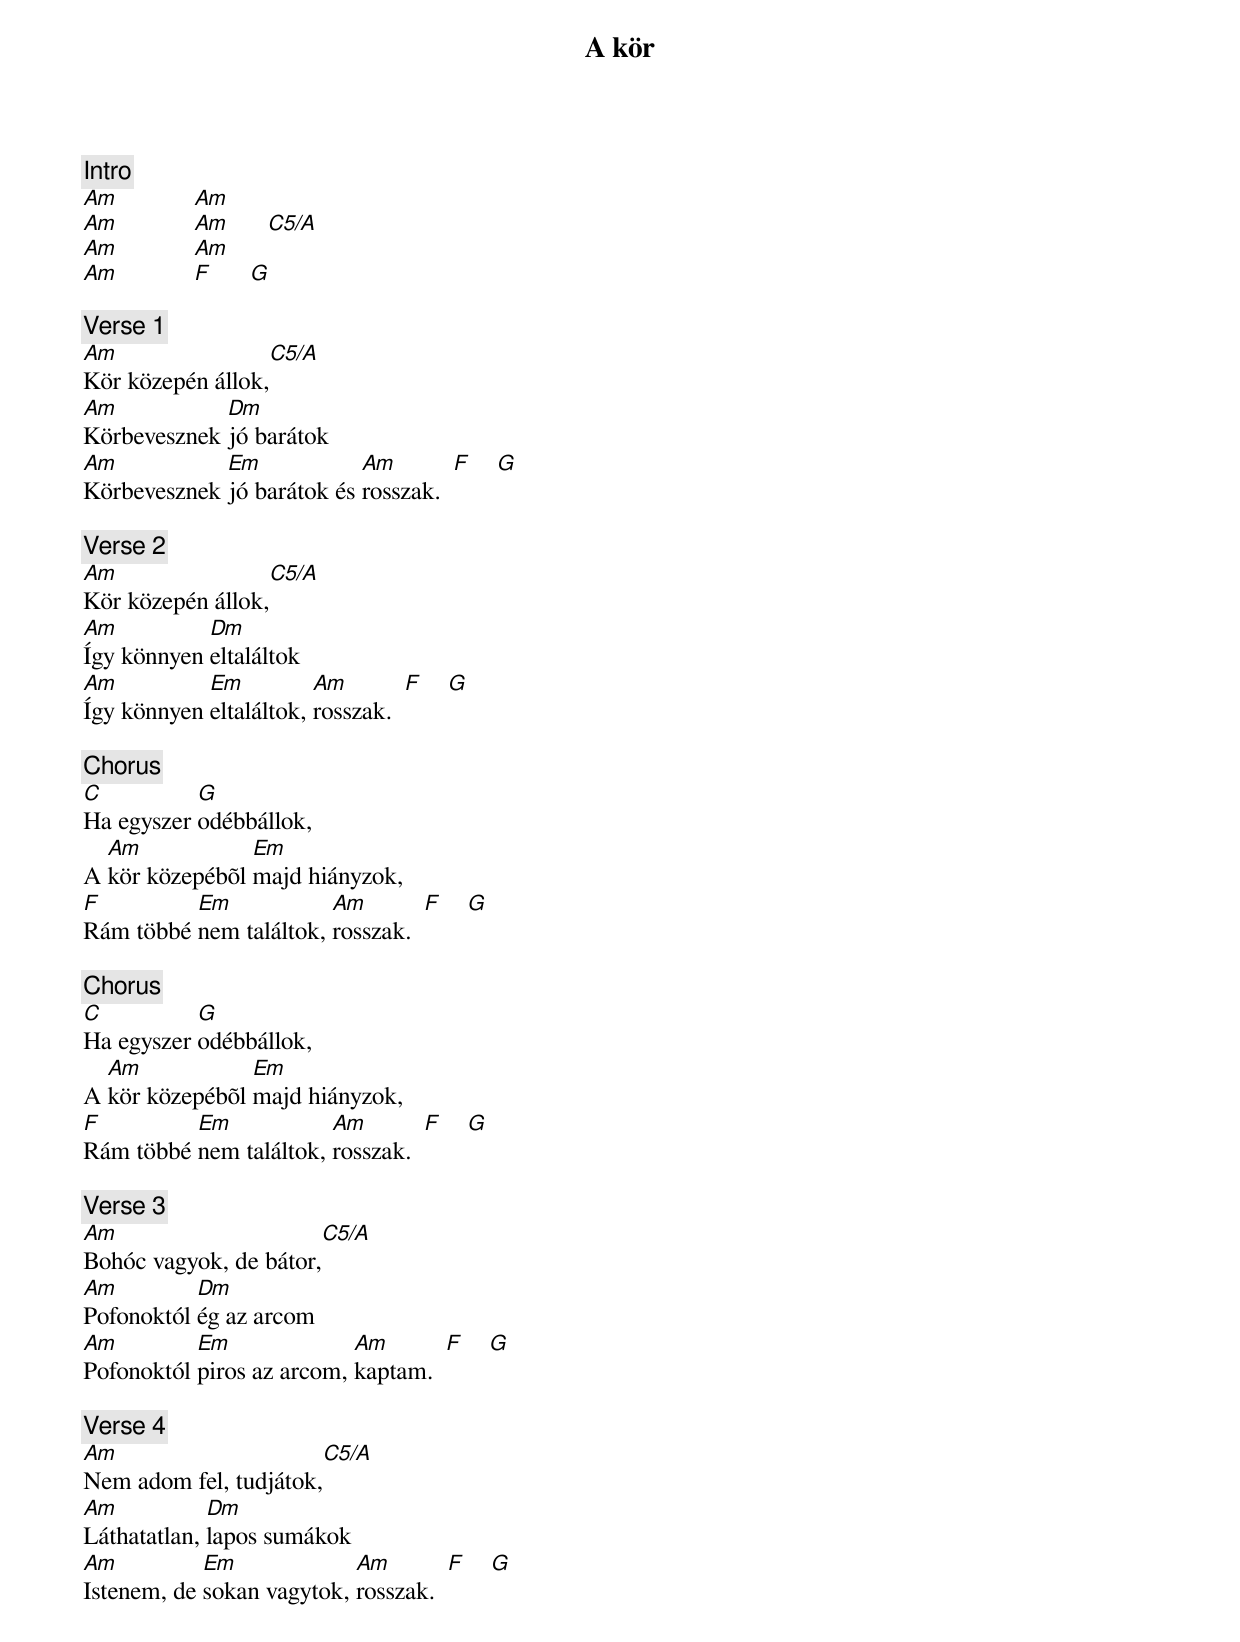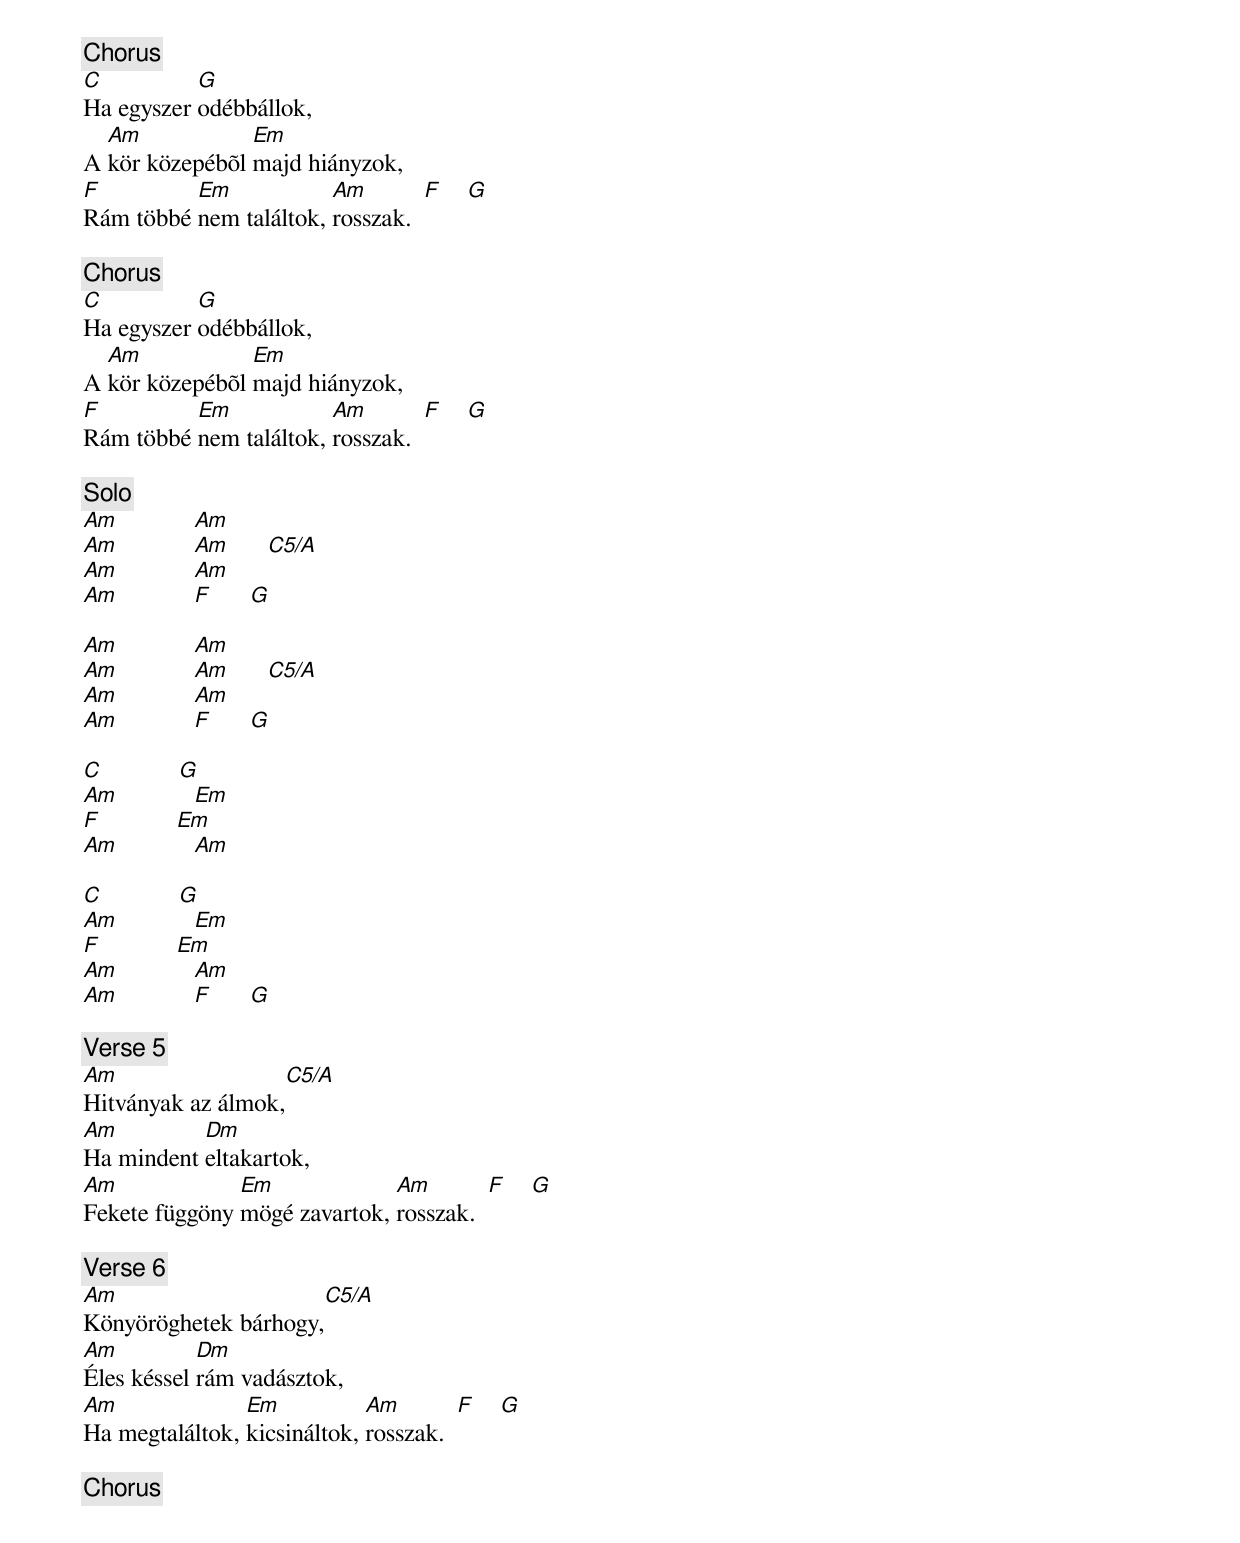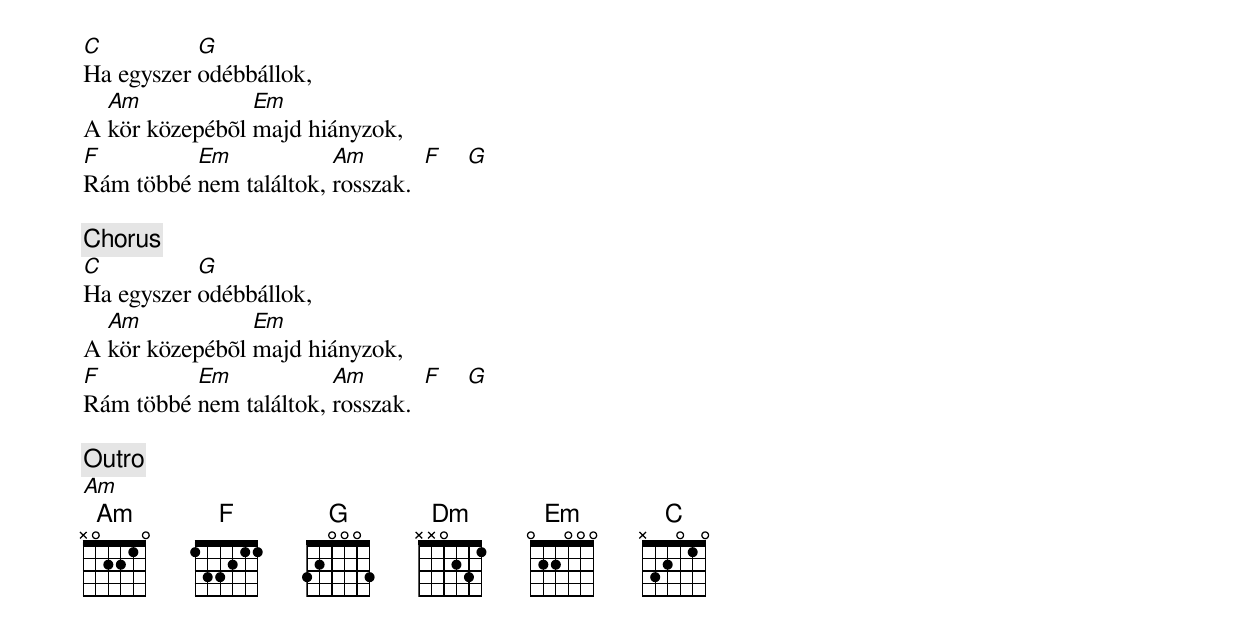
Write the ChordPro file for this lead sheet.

{title: A kör}
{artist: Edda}
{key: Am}
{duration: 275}
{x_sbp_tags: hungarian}

{c: Intro}
[Am]            [Am]
[Am]            [Am]      [C5/A]
[Am]            [Am]
[Am]            [F]      [G]

{c: Verse 1}
[Am]Kör közepén állok,[C5/A]
[Am]Körbevesznek [Dm]jó barátok
[Am]Körbevesznek [Em]jó barátok és [Am]rosszak.  [F]    [G]

{c: Verse 2}
[Am]Kör közepén állok,[C5/A]
[Am]Így könnyen [Dm]eltaláltok
[Am]Így könnyen [Em]eltaláltok, [Am]rosszak.  [F]    [G]

{c: Chorus}
[C]Ha egyszer [G]odébbállok,
A [Am]kör közepébõl [Em]majd hiányzok,
[F]Rám többé [Em]nem találtok, [Am]rosszak.  [F]    [G]

{c: Chorus}
[C]Ha egyszer [G]odébbállok,
A [Am]kör közepébõl [Em]majd hiányzok,
[F]Rám többé [Em]nem találtok, [Am]rosszak.  [F]    [G]

{c: Verse 3}
[Am]Bohóc vagyok, de bátor,[C5/A]
[Am]Pofonoktól [Dm]ég az arcom
[Am]Pofonoktól [Em]piros az arcom, [Am]kaptam.  [F]    [G]

{c: Verse 4}
[Am]Nem adom fel, tudjátok,[C5/A]
[Am]Láthatatlan, [Dm]lapos sumákok
[Am]Istenem, de [Em]sokan vagytok, [Am]rosszak.  [F]    [G]

{c: Chorus}
[C]Ha egyszer [G]odébbállok,
A [Am]kör közepébõl [Em]majd hiányzok,
[F]Rám többé [Em]nem találtok, [Am]rosszak.  [F]    [G]

{c: Chorus}
[C]Ha egyszer [G]odébbállok,
A [Am]kör közepébõl [Em]majd hiányzok,
[F]Rám többé [Em]nem találtok, [Am]rosszak.  [F]    [G]

{c: Solo}
[Am]            [Am]
[Am]            [Am]      [C5/A]
[Am]            [Am]
[Am]            [F]      [G]

[Am]            [Am]
[Am]            [Am]      [C5/A]
[Am]            [Am]
[Am]            [F]      [G]

[C]            [G]
[Am]            [Em]
[F]            [Em]
[Am]            [Am]

[C]            [G]
[Am]            [Em]
[F]            [Em]
[Am]            [Am]
[Am]            [F]      [G]

{c: Verse 5}
[Am]Hitványak az álmok,[C5/A]
[Am]Ha mindent [Dm]eltakartok,
[Am]Fekete függöny [Em]mögé zavartok, [Am]rosszak.  [F]    [G]

{c: Verse 6}
[Am]Könyöröghetek bárhogy,[C5/A]
[Am]Éles késsel [Dm]rám vadásztok,
[Am]Ha megtaláltok, [Em]kicsináltok, [Am]rosszak.  [F]    [G]

{c: Chorus}
[C]Ha egyszer [G]odébbállok,
A [Am]kör közepébõl [Em]majd hiányzok,
[F]Rám többé [Em]nem találtok, [Am]rosszak.  [F]    [G]

{c: Chorus}
[C]Ha egyszer [G]odébbállok,
A [Am]kör közepébõl [Em]majd hiányzok,
[F]Rám többé [Em]nem találtok, [Am]rosszak.  [F]    [G]

{c: Outro}
[Am]
